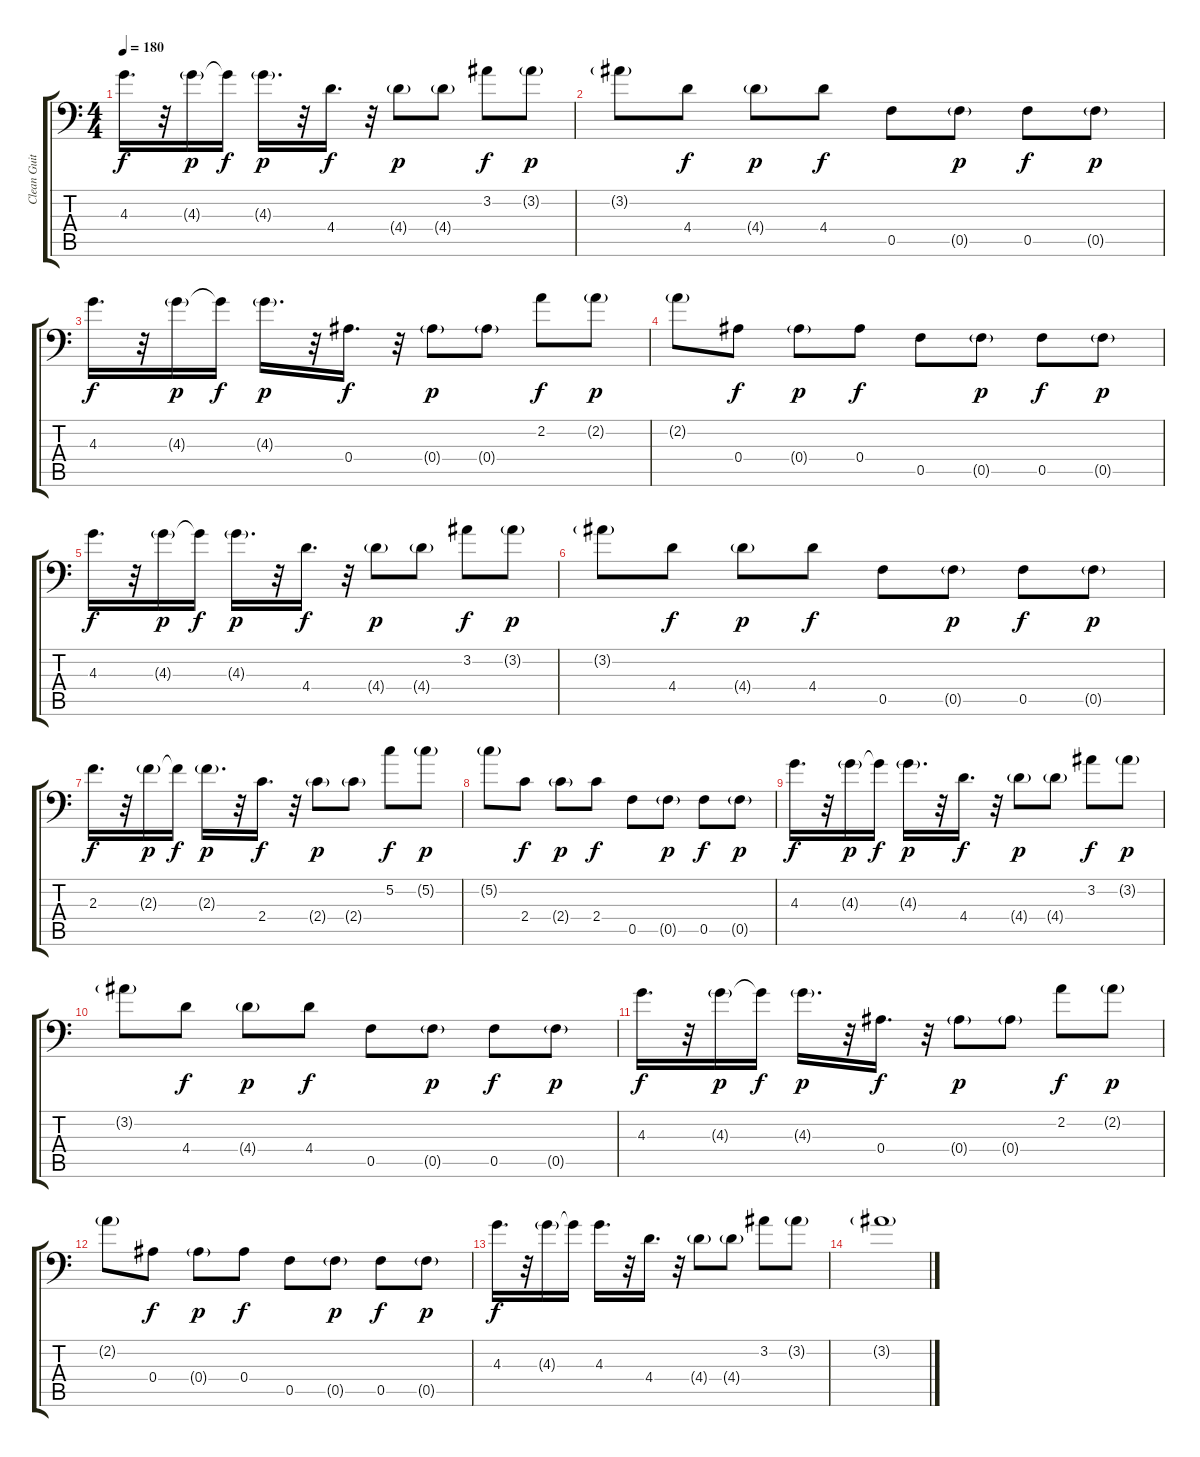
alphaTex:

\track ("Clean Guitar" "Clean Guit") {instrument acousticguitarsteel}
\staff {score tabs}
\tuning (C4 G3 Eb3 Bb2 F2 Bb1) {hide}
\ts (4 4)
\tempo 180
\clef f4
\ks c
4.3.16{d dy f} r.32 4.3{g}.16{dy p} 4.3{t}.16{dy f} 4.3{g}.16{d dy p} r.32 4.4.16{d dy f} r.32 4.4{g}.8{dy p} 4.4{g}.8 3.2.8{dy f} 3.2{g}.8{dy p} |
3.2{g}.8 4.4.8{dy f} 4.4{g}.8{dy p} 4.4.8{dy f} 0.5.8 0.5{g}.8{dy p} 0.5.8{dy f} 0.5{g}.8{dy p} |
4.3.16{d dy f} r.32 4.3{g}.16{dy p} 4.3{t}.16{dy f} 4.3{g}.16{d dy p} r.32 0.4.16{d dy f} r.32 0.4{g}.8{dy p} 0.4{g}.8 2.2.8{dy f} 2.2{g}.8{dy p} |
2.2{g}.8 0.4.8{dy f} 0.4{g}.8{dy p} 0.4.8{dy f} 0.5.8 0.5{g}.8{dy p} 0.5.8{dy f} 0.5{g}.8{dy p} |
4.3.16{d dy f} r.32 4.3{g}.16{dy p} 4.3{t}.16{dy f} 4.3{g}.16{d dy p} r.32 4.4.16{d dy f} r.32 4.4{g}.8{dy p} 4.4{g}.8 3.2.8{dy f} 3.2{g}.8{dy p} |
3.2{g}.8 4.4.8{dy f} 4.4{g}.8{dy p} 4.4.8{dy f} 0.5.8 0.5{g}.8{dy p} 0.5.8{dy f} 0.5{g}.8{dy p} |
2.3.16{d dy f} r.32 2.3{g}.16{dy p} 2.3{t}.16{dy f} 2.3{g}.16{d dy p} r.32 2.4.16{d dy f} r.32 2.4{g}.8{dy p} 2.4{g}.8 5.2.8{dy f} 5.2{g}.8{dy p} |
5.2{g}.8 2.4.8{dy f} 2.4{g}.8{dy p} 2.4.8{dy f} 0.5.8 0.5{g}.8{dy p} 0.5.8{dy f} 0.5{g}.8{dy p} |
4.3.16{d dy f} r.32 4.3{g}.16{dy p} 4.3{t}.16{dy f} 4.3{g}.16{d dy p} r.32 4.4.16{d dy f} r.32 4.4{g}.8{dy p} 4.4{g}.8 3.2.8{dy f} 3.2{g}.8{dy p} |
3.2{g}.8 4.4.8{dy f} 4.4{g}.8{dy p} 4.4.8{dy f} 0.5.8 0.5{g}.8{dy p} 0.5.8{dy f} 0.5{g}.8{dy p} |
4.3.16{d dy f} r.32 4.3{g}.16{dy p} 4.3{t}.16{dy f} 4.3{g}.16{d dy p} r.32 0.4.16{d dy f} r.32 0.4{g}.8{dy p} 0.4{g}.8 2.2.8{dy f} 2.2{g}.8{dy p} |
2.2{g}.8 0.4.8{dy f} 0.4{g}.8{dy p} 0.4.8{dy f} 0.5.8 0.5{g}.8{dy p} 0.5.8{dy f} 0.5{g}.8{dy p} |
4.3.16{d dy f} r.32 4.3{g}.16 4.3{t}.16 4.3.16{d} r.32 4.4.16{d} r.32 4.4{g}.8 4.4{g}.8 3.2.8 3.2{g}.8 |
3.2{g}.1
